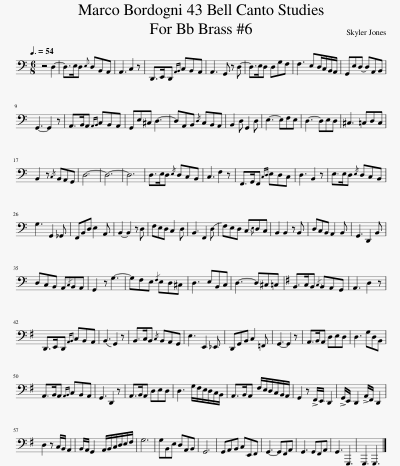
X:1
L:1/8
Q:3/8=54
M:6/8
I:linebreak $
K:C
V:1 bass
V:1
 z4 D,2- | D,>E,D,{E,} D,B,,A,, | A,,3 C,2 z | D,,>E,,D,,{A,,B,,} C,B,,A,, | A,,3 G,, z D,- | %5
 D,>E,D, D,G,F, | F,3 E,D,/C,/B,,/A,,/ | G,,E,D,- D,A,,B,, |$ G,,3- G,,2 z | A,,>B,,A,,{A,,B,,} C,B,,A,, | %10
 G,,E,^C, D,3- | D,A,,B,,{/D,} C,B,,A,, | B,,2 D, G,,2 D, | E,3- E,F,E, | D,3- D,E,D, | %15
 ^C,3 =C,D,C, |$ B,,2 z{/C,} B,,A,,G,, | D,6- | D,6- | D,6 | %20
 D,>E,D,{/E,} D,C,B,, | C,3 F,2 z | F,,>G,,F,,{C,D,} E,D,C, | D,3 B,,2 z | E,>E,D,{/E,} D,C,B,, |$ %25
 G,3 G,,2 _G,, | F,,B,,D, E,2 A,, | B,,2- B,,2 z D, | F,E,D, C,2 D, | B,,3 F,,2 D,- | %30
 F,E,D, C,{/E,}D,C, | B,,2 B,,2 z B,, | D,C,B,, A,,2 B,, | G,,3 D,,2 B,, |$ D,C,B,, A,,{/C,}B,,A,, | %35
 G,,2 z G,3- | G,F,E,{/F,} E,D,^C, | D,3 E,B,,C, | D,3- D,^C,=C, |[K:G] B,,>C,B,,{/C,} B,,A,,G,, | %40
 A,,3 D,2 z |$ D,,>E,,D,,{A,,B,,} C,B,,A,, | B,,3- G,,2 z | B,,>C,B,,{/C,} B,,A,,G,, | E,3 E,,2 _E,, | %45
 D,,G,,B,, C,2 =F,, | G,,3- G,,2 z | A,,>B,,A,, D,E,D, | D,3 G,D,B,, |$ A,,>B,,A,,{A,,B,,} C,B,,A,, | %50
 G,,3 D,,2 z | A,,>B,,A,, D,E,D, | D,3 G,/F,/E,/D,/C,/B,,/ | A,,>B,,A,, F,/E,/D,/C,/B,,/A,,/ | G,,2 z !>!F,,/E,,/ D,,2 | %55
 !>!G,,/E,,/ D,,2 !>!A,,/F,,/ D,,2 |$ D,2 z C,/B,,/ A,,2 | B,,/A,,/ G,,2 A,,/B,,/C,/D,/E,/F,/ | G,6 | G,B,,E, D,A,,B,, | %60
 G,,6 | G,,A,,B,, C,E,,F,, | G,,3- G,,F,,A,, | G,,3 G,,F,,A,, | G,,3 G,,,3 | %65
 G,,,3 G,,,3 |] %66
